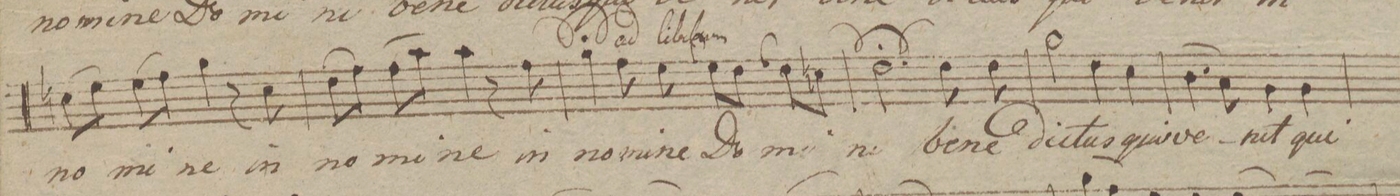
**kern	**text
*I"Tenore.	*
*clefC4	*
*k[b-]	*
*met(c|)	*
*M2/2	*
(8Bn\L	no-
8d\J)	.
(8d\L	-mi-
8e\J)	.
4f\	-ne
8r	.
8B\	in
=80	=80
(8c\L	no-
8e\J)	.
(8e\L	-mi-
8g\J)	.
4g\	-ne
8r	.
8e\	in
=81	=81
4f;\	no-
8e\	-mi-
8d\	-ne
8d\L	Do-
8c\J	.
8qqd/	.
8c\L	-mi-
8Bn\J	.
=82	=82
2.c;\	-ni
8c\	be-
8c\	-ne-
=83	=83
2f\	-di-
4c\	-ctus
4B-\	qui
=84	=84
(4.A\	ve-
8G\)	.
4F\	-nit
4F\	qui
=85	=85
*-	*-
